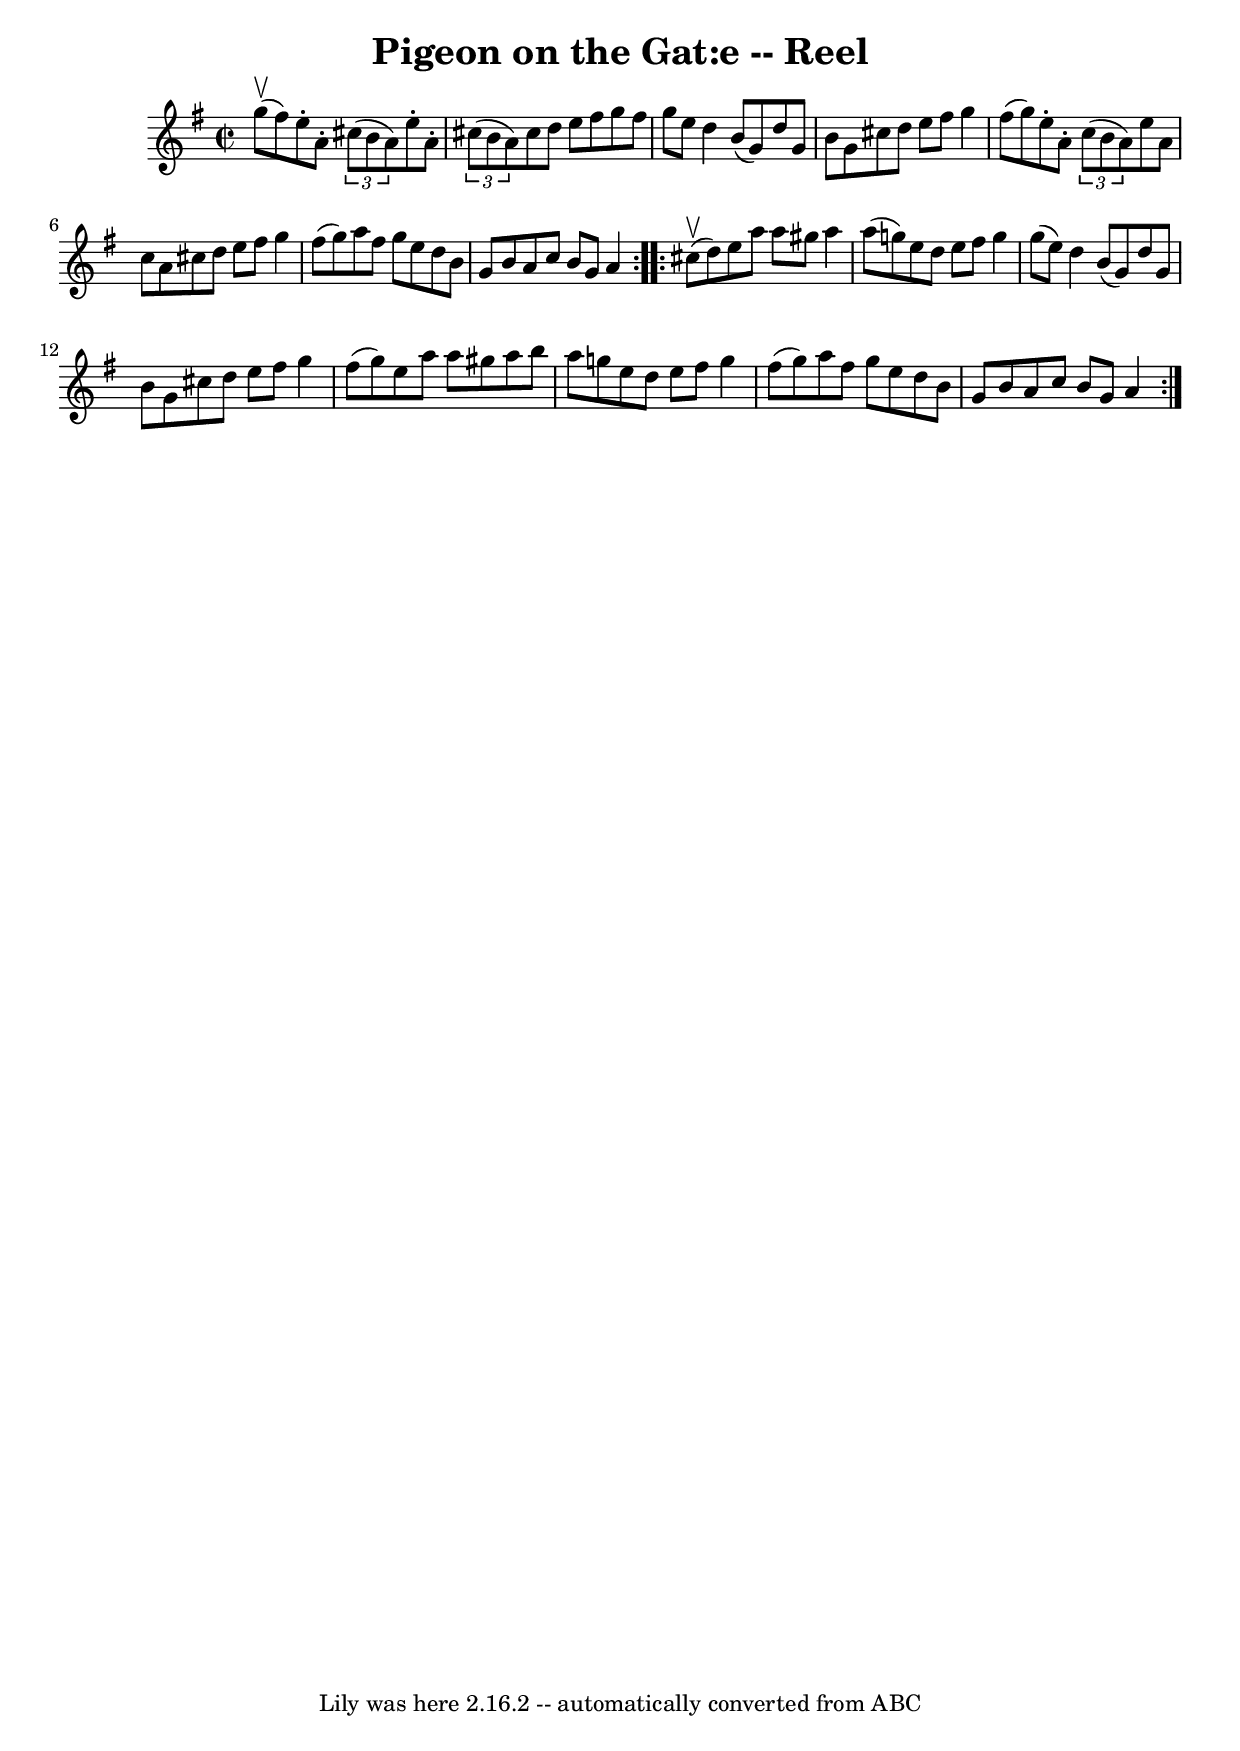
\version "2.16.2"
\include "Mammoth.ily"
\header {
	%% book = "Ryan's Mammoth Collection"
	crossRefNumber = "1"
	footnotes = "\\\\50"
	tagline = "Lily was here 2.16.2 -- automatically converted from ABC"
	title = "Pigeon on the Gat:e -- Reel"
}
voicedefault =  {


\repeat volta 2 {
\override Staff.TimeSignature #'style = #'C
 \time 2/2 
\key a \dorian g''8^\upbow(fis''8) |
 e''8 -.   
a'8 -.   \times 2/3 { cis''8 (b'8 a'8) } e''8 -. a'8 -.   
\times 2/3 { cis''8 (b'8 a'8) }   |
 cis''8 d''8 e''8  
 fis''8 g''8 fis''8 g''8 e''8    |
 d''4 b'8 (g'8  
-) d''8 g'8 b'8 g'8    |
 cis''8 d''8 e''8 fis''8 
 g''4 fis''8 (g''8)   |
 e''8 -. a'8 -.   \times 2/3 {   
c''8 (b'8 a'8) } e''8 a'8 c''8 a'8    |
 cis''8    
d''8 e''8 fis''8 g''4 fis''8 (g''8)   |
 a''8    
fis''8 g''8 e''8 d''8 b'8 g'8 b'8    |
 a'8 c''8   
 b'8 g'8 a'4    }     \repeat volta 2 { cis''8^\upbow(d''8) 
|
 e''8 a''8 a''8 gis''8 a''4 a''8 (g''!8)   
|
 e''8 d''8 e''8 fis''8 g''4 g''8 (e''8)   
|
 d''4 b'8 (g'8) d''8 g'8 b'8 g'8    |
   
cis''8 d''8 e''8 fis''8 g''4 fis''8 (g''8)   |
     
e''8 a''8 a''8 gis''8 a''8 b''8 a''8 g''!8    |
   
e''8 d''8 e''8 fis''8 g''4 fis''8 (g''8)   |
 a''8 
 fis''8 g''8 e''8 d''8 b'8 g'8 b'8    |
 a'8    
c''8 b'8 g'8 a'4    }   
}

\score{
    <<

	\context Staff="default"
	{
	    \voicedefault 
	}

    >>
	\layout {
	}
	\midi {}
}
